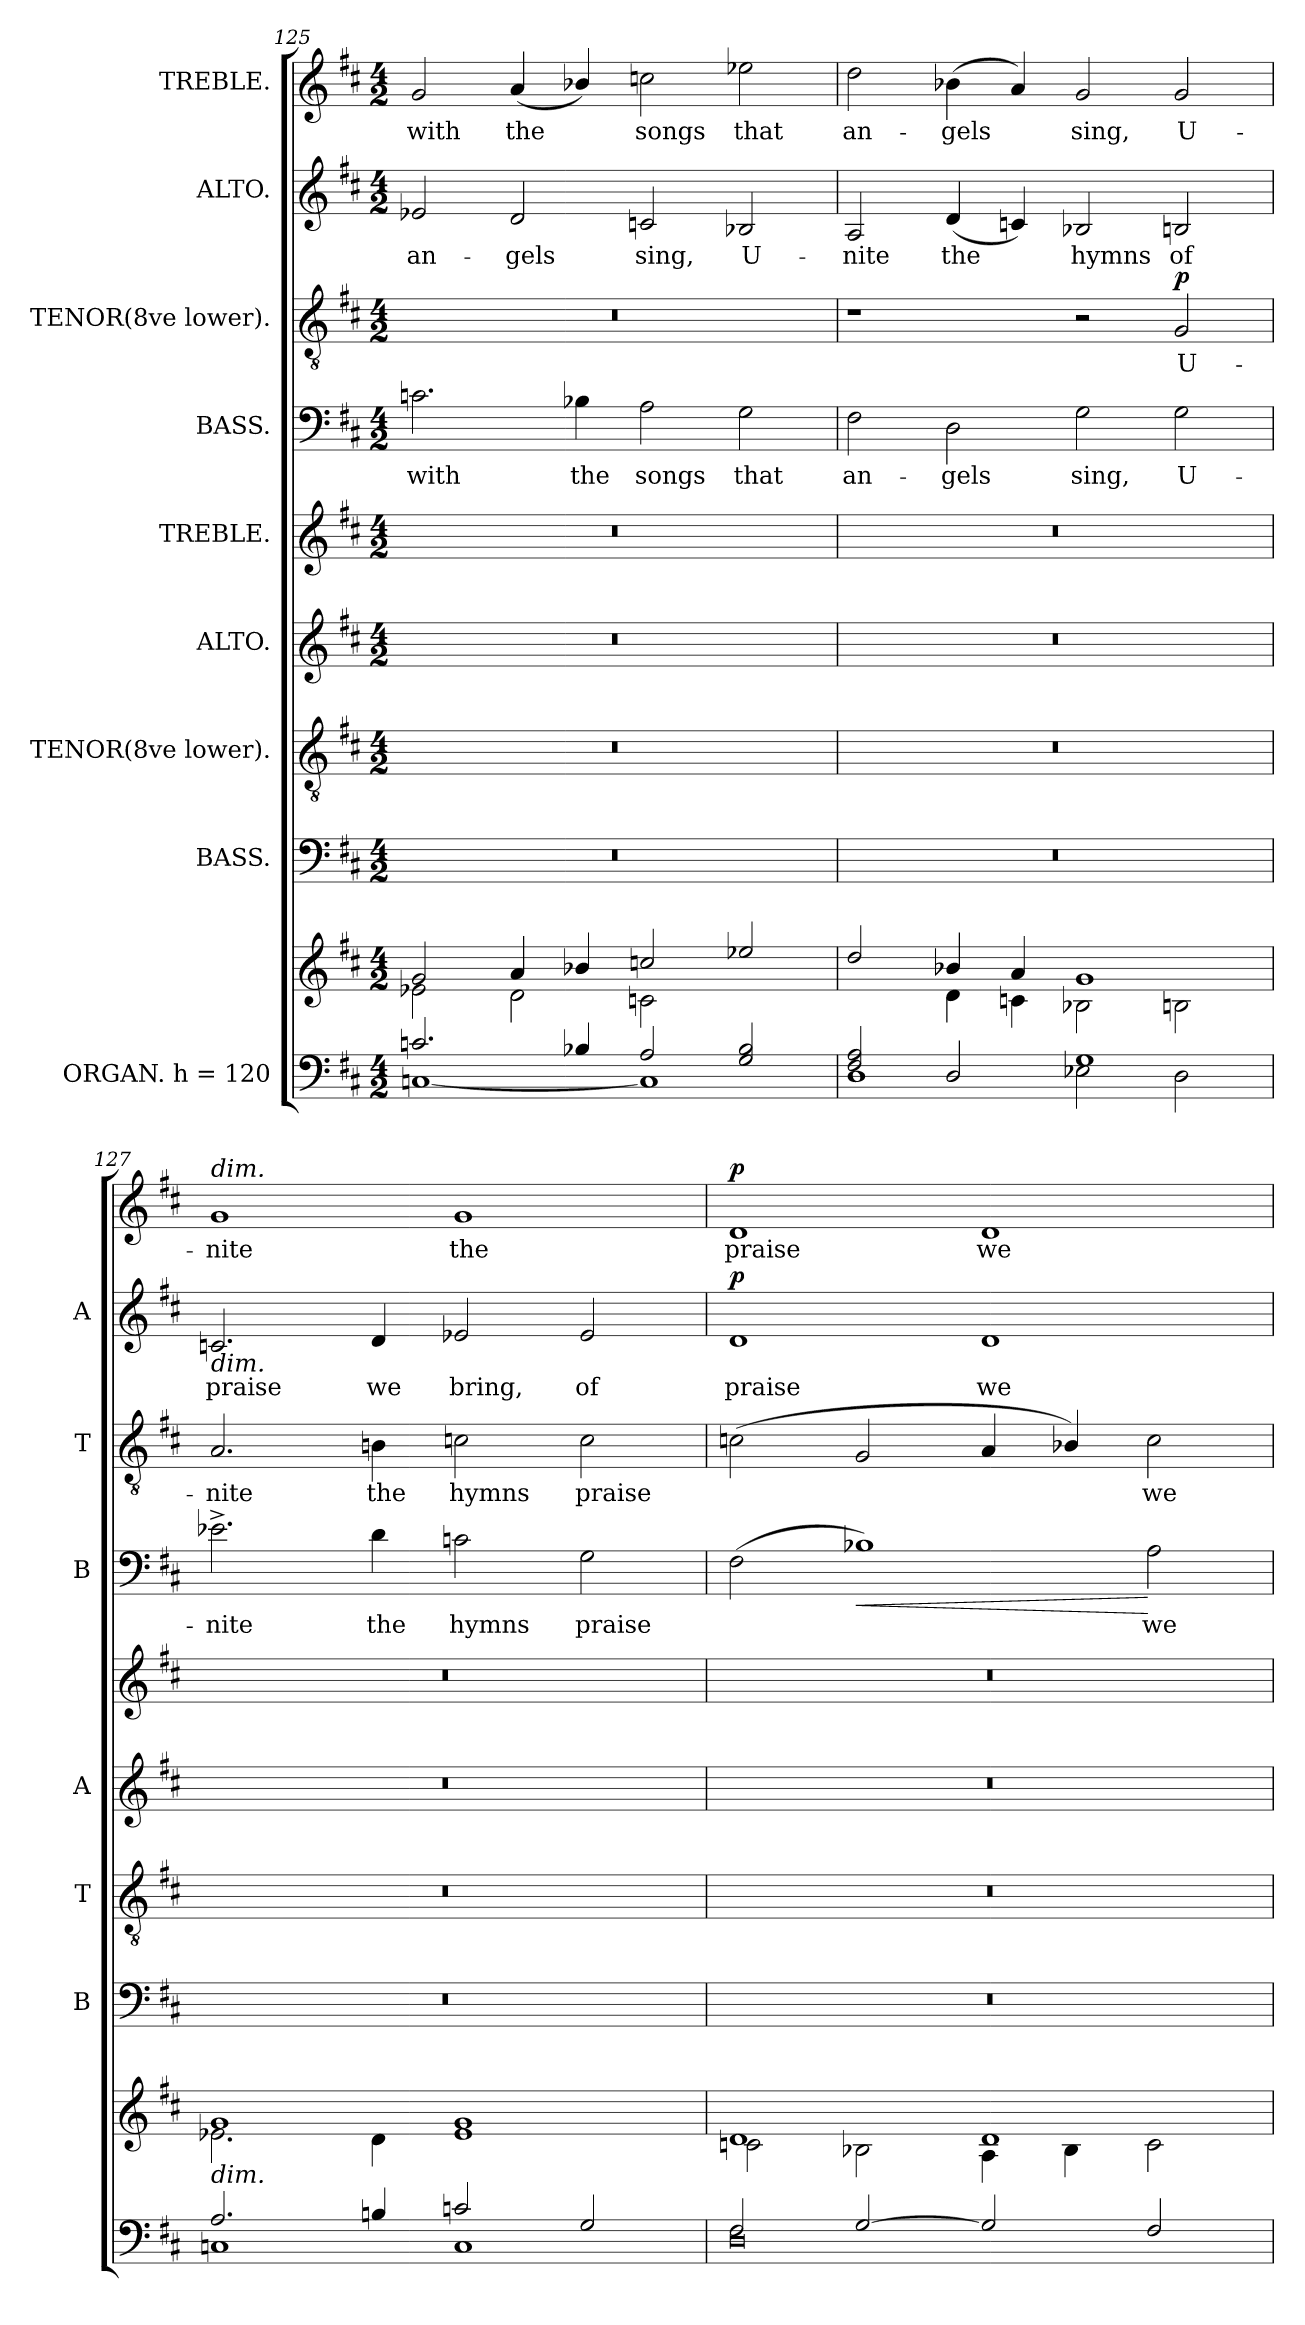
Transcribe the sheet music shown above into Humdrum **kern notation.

**kern	**kern	**kern	**kern	**kern	**kern	**kern	**text	**dynam	**kern	**text	**dynam	**kern	**text	**dynam	**kern	**text	**dynam
*part9	*part9	*part8	*part7	*part6	*part5	*part4	*part4	*part4	*part3	*part3	*part3	*part2	*part2	*part2	*part1	*part1	*part1
*staff10	*staff9	*staff8	*staff7	*staff6	*staff5	*staff4	*staff4	*staff4	*staff3	*staff3	*staff3	*staff2	*staff2	*staff2	*staff1	*staff1	*staff1
*I"ORGAN.  h = 120	*	*I"BASS.	*I"TENOR(8ve lower).	*I"ALTO.	*I"TREBLE.	*I"BASS.	*	*	*I"TENOR(8ve lower).	*	*	*I"ALTO.	*	*	*I"TREBLE.	*	*
*	*	*I'B	*I'T	*I'A	*	*I'B	*	*	*I'T	*	*	*I'A	*	*	*	*	*
*clefF4	*clefG2	*clefF4	*clefGv2	*clefG2	*clefG2	*clefF4	*	*	*clefGv2	*	*	*clefG2	*	*	*clefG2	*	*
*	*	*	*ITrd7c12	*	*	*	*	*	*ITrd7c12	*	*	*	*	*	*	*	*
*k[f#c#]	*k[f#c#]	*k[f#c#]	*k[f#c#]	*k[f#c#]	*k[f#c#]	*k[f#c#]	*	*	*k[f#c#]	*	*	*k[f#c#]	*	*	*k[f#c#]	*	*
*D:	*D:	*D:	*D:	*D:	*D:	*D:	*	*	*D:	*	*	*D:	*	*	*D:	*	*
*M4/2	*M4/2	*M4/2	*M4/2	*M4/2	*M4/2	*M4/2	*	*	*M4/2	*	*	*M4/2	*	*	*M4/2	*	*
=125	=125	=125	=125	=125	=125	=125	=125	=125	=125	=125	=125	=125	=125	=125	=125	=125	=125
*^	*^	*	*	*	*	*	*	*	*	*	*	*	*	*	*	*	*
!	!	!	!	!LO:N:vis=1	!LO:N:vis=1	!LO:N:vis=1	!LO:N:vis=1	!	!LO:LY:b	!	!LO:N:vis=1	!	!	!	!LO:LY:b	!	!	!LO:LY:b	!
2.cn/	[<1Cn	2g/	2e-X\	0r	0r	0r	0r	2.cn\	with	.	0r	.	.	2e-X/	an-	.	2g/	with	.
!	!	!	!	!	!	!	!	!	!	!	!	!	!	!	!LO:LY:b	!	!	!LO:LY:b	!
.	.	4a/	2d\	.	.	.	.	.	.	.	.	.	.	2d/	-gels	.	(<4a/	the	.
!	!	!	!	!	!	!	!	!	!LO:LY:b	!	!	!	!	!	!	!	!	!	!
4B-X/	.	4b-X/	.	.	.	.	.	4B-X\	the	.	.	.	.	.	.	.	4b-X/)	.	.
!	!	!	!	!	!	!	!	!	!LO:LY:b	!	!	!	!	!	!LO:LY:b	!	!	!LO:LY:b	!
2A/	1C]	2ccn/	2cn\	.	.	.	.	2A\	songs	.	.	.	.	2cn/	sing,	.	2ccn\	songs	.
!	!	!	!	!	!	!	!	!	!LO:LY:b	!	!	!	!	!	!LO:LY:b	!	!	!LO:LY:b	!
2G/ 2B-/	.	2ee-X/	2ryy	.	.	.	.	2G\	that	.	.	.	.	2B-X/	U-	.	2ee-X\	that	.
!!LO:LB:g=z
=126	=126	=126	=126	=126	=126	=126	=126	=126	=126	=126	=126	=126	=126	=126	=126	=126	=126	=126	=126
!	!	!	!	!LO:N:vis=1	!LO:N:vis=1	!LO:N:vis=1	!LO:N:vis=1	!	!LO:LY:b	!	!	!	!	!	!LO:LY:b	!	!	!LO:LY:b	!
2F#/ 2A/	1D	2dd/	2ryy	0r	0r	0r	0r	2F#\	an-	.	1r	.	.	2A/	-nite	.	2dd\	an-	.
!	!	!	!	!	!	!	!	!	!LO:LY:b	!	!	!	!	!	!LO:LY:b	!	!	!LO:LY:b	!
2D/	.	4b-X/	4d\	.	.	.	.	2D\	-gels	.	.	.	.	(4d/	the	.	(>4b-X\	-gels	.
.	.	4a/	4cn\	.	.	.	.	.	.	.	.	.	.	4cn/)	.	.	4a/)	.	.
!	!	!	!	!	!	!	!	!	!LO:LY:b	!	!	!	!	!	!LO:LY:b	!	!	!LO:LY:b	!
1G	2E-X\	1g	2B-X\	.	.	.	.	2G\	sing,	.	2r	.	.	2B-X/	hymns	.	2g/	sing,	.
!	!	!	!	!	!	!	!	!	!LO:LY:b	!	!	!LO:LY:b	!LO:DY:b	!	!LO:LY:b	!	!	!LO:LY:b	!
.	2D\	.	2Bn\	.	.	.	.	2G\	U-	.	2GG/	U-	p	2Bn/	of	.	2g/	U-	.
=127	=127	=127	=127	=127	=127	=127	=127	=127	=127	=127	=127	=127	=127	=127	=127	=127	=127	=127	=127
!	!	!	!	!	!	!	!	!	!	!	!	!	!	!	!	!	!LO:TX:a:i:t=dim.	!	!
!	!	!	!	!	!	!	!	!	!	!	!	!	!	!LO:TX:b:i:t=dim.	!	!	!	!	!
!LO:TX:a:i:t=dim.	!	!	!	!	!	!	!	!	!	!	!	!	!	!	!	!	!	!	!
!	!	!	!	!LO:N:vis=1	!LO:N:vis=1	!LO:N:vis=1	!LO:N:vis=1	!	!LO:LY:b	!	!	!LO:LY:b	!	!	!LO:LY:b	!	!	!LO:LY:b	!
2.A/	1Cn	1g	2.e-X\	0r	0r	0r	0r	2.e-X^>\	-nite	.	2.AA/	-nite	.	2.cn/	praise	.	1g	-nite	.
!	!	!	!	!	!	!	!	!	!LO:LY:b	!	!	!LO:LY:b	!	!	!LO:LY:b	!	!	!	!
4Bn/	.	.	4d\	.	.	.	.	4d\	the	.	4BBn\	the	.	4d/	we	.	.	.	.
!	!	!	!	!	!	!	!	!	!LO:LY:b	!	!	!LO:LY:b	!	!	!LO:LY:b	!	!	!LO:LY:b	!
2cn/	1C	1g	1e-	.	.	.	.	2cn\	hymns	.	2Cn\	hymns	.	2e-X/	bring,	.	1g	the	.
!	!	!	!	!	!	!	!	!	!LO:LY:b	!	!	!LO:LY:b	!	!	!LO:LY:b	!	!	!	!
2G/	.	.	.	.	.	.	.	2G\	praise	.	2C\	praise	.	2e-/	of	.	.	.	.
=128	=128	=128	=128	=128	=128	=128	=128	=128	=128	=128	=128	=128	=128	=128	=128	=128	=128	=128	=128
!	!	!	!	!LO:N:vis=1	!LO:N:vis=1	!LO:N:vis=1	!LO:N:vis=1	!	!	!	!	!	!	!	!LO:LY:b	!LO:DY:b	!	!LO:LY:b	!LO:DY:b
2F#/	0D	1d	2cn\	0r	0r	0r	0r	(>2F#\	.	.	(>2Cn\	.	.	1d	praise	p	1d	praise	p
!	!	!	!	!	!	!	!	!	!	!LO:HP:b	!	!	!	!	!	!	!	!	!
!	!	!	!	!	!	!	!	!	!	!LO:HP:n=1:b	!	!	!	!	!	!	!	!	!
[>2G/	.	.	2B-X\	.	.	.	.	1B-X)	.	< >	2GG/	.	.	.	.	.	.	.	.
!	!	!	!	!	!	!	!	!	!	!	!	!	!	!	!LO:LY:b	!	!	!LO:LY:b	!
2G/]	.	1d	4A\	.	.	.	.	.	.	.	4AA/	.	.	1d	we	.	1d	we	.
.	.	.	4B-\	.	.	.	.	.	.	.	4BB-X/)	.	.	.	.	.	.	.	.
!	!	!	!	!	!	!	!	!	!LO:LY:b	!	!	!LO:LY:b	!	!	!	!	!	!	!
2F#/	.	.	2c\	.	.	.	.	2A\	we	[	2C\	we	.	.	.	.	.	.	.
*v	*v	*	*	*	*	*	*	*	*	*	*	*	*	*	*	*	*	*	*
*	*v	*v	*	*	*	*	*	*	*	*	*	*	*	*	*	*	*	*
.	.	.	.	.	.	.	.	]	.	.	.	.	.	.	.	.	.
=	=	=	=	=	=	=	=	=	=	=	=	=	=	=	=	=	=
*-	*-	*-	*-	*-	*-	*-	*-	*-	*-	*-	*-	*-	*-	*-	*-	*-	*-
